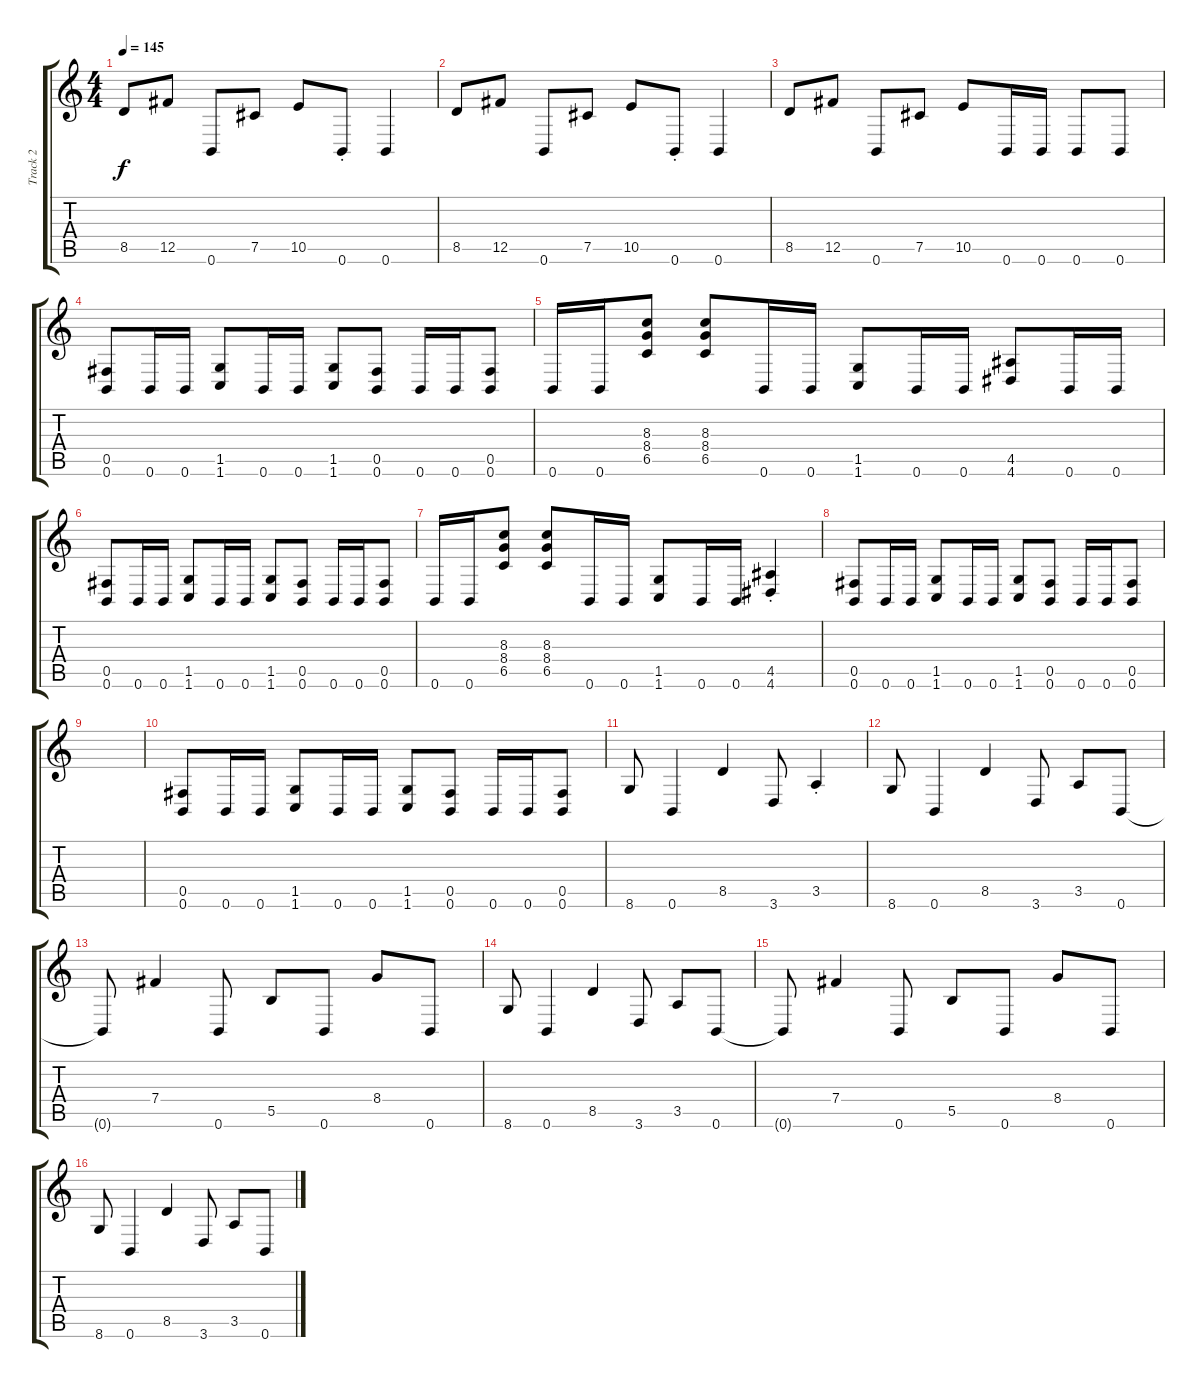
\track ("Track 2" "Track 2") {instrument distortionguitar}
\staff {score tabs}
\tuning (Db4 Ab3 E3 B2 Gb2 B1) {hide}
\ts (4 4)
\tempo 145
\clef g2
\ks c
8.5.8{dy f} 12.5.8 0.6.8 7.5.8 10.5.8 0.6{st}.8 0.6.4 |
8.5.8 12.5.8 0.6.8 7.5.8 10.5.8 0.6{st}.8 0.6.4 |
8.5.8 12.5.8 0.6.8 7.5.8 10.5.8 0.6.16 0.6.16 0.6.8 0.6.8 |
(0.5 0.6).8 0.6.16 0.6.16 (1.5 1.6).8 0.6.16 0.6.16 (1.5 1.6).8 (0.5 0.6).8 0.6.16 0.6.16 (0.5 0.6).8 |
0.6.16 0.6.16 (8.3 8.4 6.5).8 (8.3 8.4 6.5).8 0.6.16 0.6.16 (1.5 1.6).8 0.6.16 0.6.16 (4.5 4.6).8 0.6.16 0.6.16 |
(0.5 0.6).8 0.6.16 0.6.16 (1.5 1.6).8 0.6.16 0.6.16 (1.5 1.6).8 (0.5 0.6).8 0.6.16 0.6.16 (0.5 0.6).8 |
0.6.16 0.6.16 (8.3 8.4 6.5).8 (8.3 8.4 6.5).8 0.6.16 0.6.16 (1.5 1.6).8 0.6.16 0.6.16 (4.5{st} 4.6{st}).4 |
(0.5 0.6).8 0.6.16 0.6.16 (1.5 1.6).8 0.6.16 0.6.16 (1.5 1.6).8 (0.5 0.6).8 0.6.16 0.6.16 (0.5 0.6).8 |
|
(0.5 0.6).8 0.6.16 0.6.16 (1.5 1.6).8 0.6.16 0.6.16 (1.5 1.6).8 (0.5 0.6).8 0.6.16 0.6.16 (0.5 0.6).8 |
8.6.8 0.6.4 8.5.4 3.6.8 3.5{st}.4 |
8.6.8 0.6.4 8.5.4 3.6.8 3.5.8 0.6.8 |
0.6{t}.8 7.4.4 0.6.8 5.5.8 0.6.8 8.4.8 0.6.8 |
8.6.8 0.6.4 8.5.4 3.6.8 3.5.8 0.6.8 |
0.6{t}.8 7.4.4 0.6.8 5.5.8 0.6.8 8.4.8 0.6.8 |
8.6.8 0.6.4 8.5.4 3.6.8 3.5.8 0.6.8
